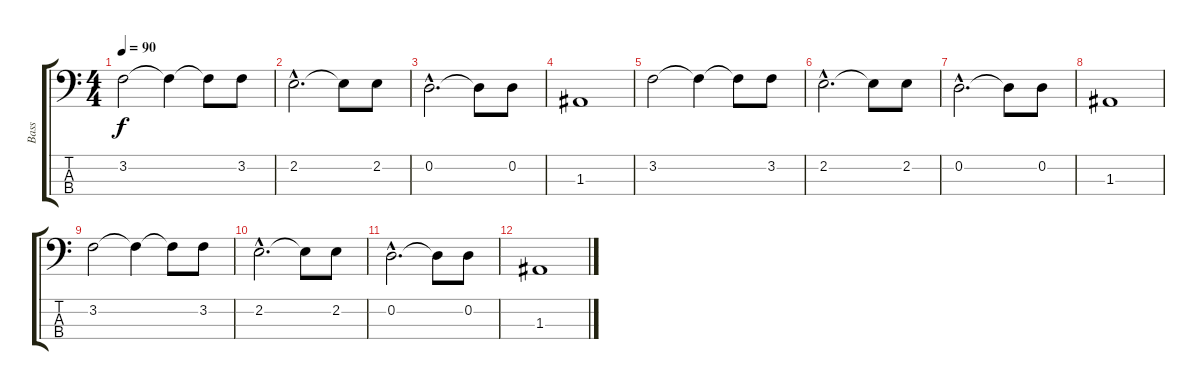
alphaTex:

\track ("Bass" "Bass") {instrument acousticbass}
\staff {score tabs}
\tuning (G2 D2 A1 E1) {hide}
\ts (4 4)
\tempo 90
\clef f4
\ks c
3.2.2{dy f} 3.2{t}.4 3.2{t}.8 3.2.8 |
2.2{hac}.2{d} 2.2{t}.8 2.2.8 |
0.2{hac}.2{d} 0.2{t}.8 0.2.8 |
1.3.1 |
3.2.2 3.2{t}.4 3.2{t}.8 3.2.8 |
2.2{hac}.2{d} 2.2{t}.8 2.2.8 |
0.2{hac}.2{d} 0.2{t}.8 0.2.8 |
1.3.1 |
3.2.2 3.2{t}.4 3.2{t}.8 3.2.8 |
2.2{hac}.2{d} 2.2{t}.8 2.2.8 |
0.2{hac}.2{d} 0.2{t}.8 0.2.8 |
1.3.1
